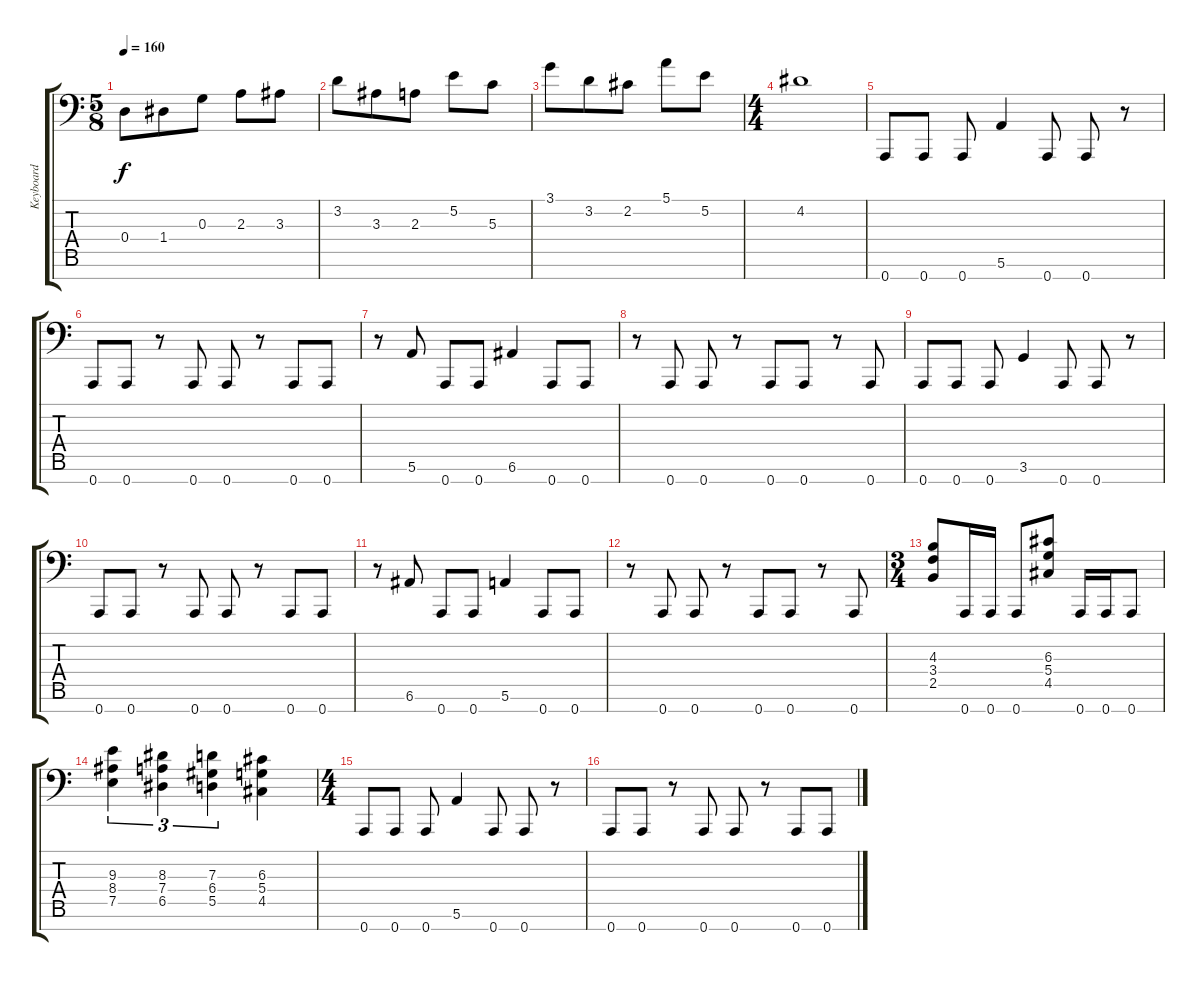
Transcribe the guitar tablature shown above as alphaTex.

\track ("Keyboard" "Keyboard") {instrument lead1square}
\staff {score tabs}
\tuning (E4 B3 G3 D3 A2 E2 A1) {hide}
\ts (5 8)
\tempo 160
\clef f4
\ks c
0.4.8{dy f} 1.4.8 0.3.8 2.3.8 3.3.8 |
3.2.8 3.3.8 2.3.8 5.2.8 5.3.8 |
3.1.8 3.2.8 2.2.8 5.1.8 5.2.8 |
\ts (4 4)
4.2.1 |
0.7.8 0.7.8 0.7.8 5.6.4 0.7.8 0.7.8 r.8 |
0.7.8 0.7.8 r.8 0.7.8 0.7.8 r.8 0.7.8 0.7.8 |
r.8 5.6.8 0.7.8 0.7.8 6.6.4 0.7.8 0.7.8 |
r.8 0.7.8 0.7.8 r.8 0.7.8 0.7.8 r.8 0.7.8 |
0.7.8 0.7.8 0.7.8 3.6.4 0.7.8 0.7.8 r.8 |
0.7.8 0.7.8 r.8 0.7.8 0.7.8 r.8 0.7.8 0.7.8 |
r.8 6.6.8 0.7.8 0.7.8 5.6.4 0.7.8 0.7.8 |
r.8 0.7.8 0.7.8 r.8 0.7.8 0.7.8 r.8 0.7.8 |
\ts (3 4)
(4.3 3.4 2.5).8 0.7.16 0.7.16 0.7.8 (6.3 5.4 4.5).8 0.7.16 0.7.16 0.7.8 |
(9.3 8.4 7.5).4{tu (3 2)} (8.3 7.4 6.5).4{tu (3 2)} (7.3 6.4 5.5).4{tu (3 2)} (6.3 5.4 4.5).4 |
\ts (4 4)
0.7.8 0.7.8 0.7.8 5.6.4 0.7.8 0.7.8 r.8 |
0.7.8 0.7.8 r.8 0.7.8 0.7.8 r.8 0.7.8 0.7.8
